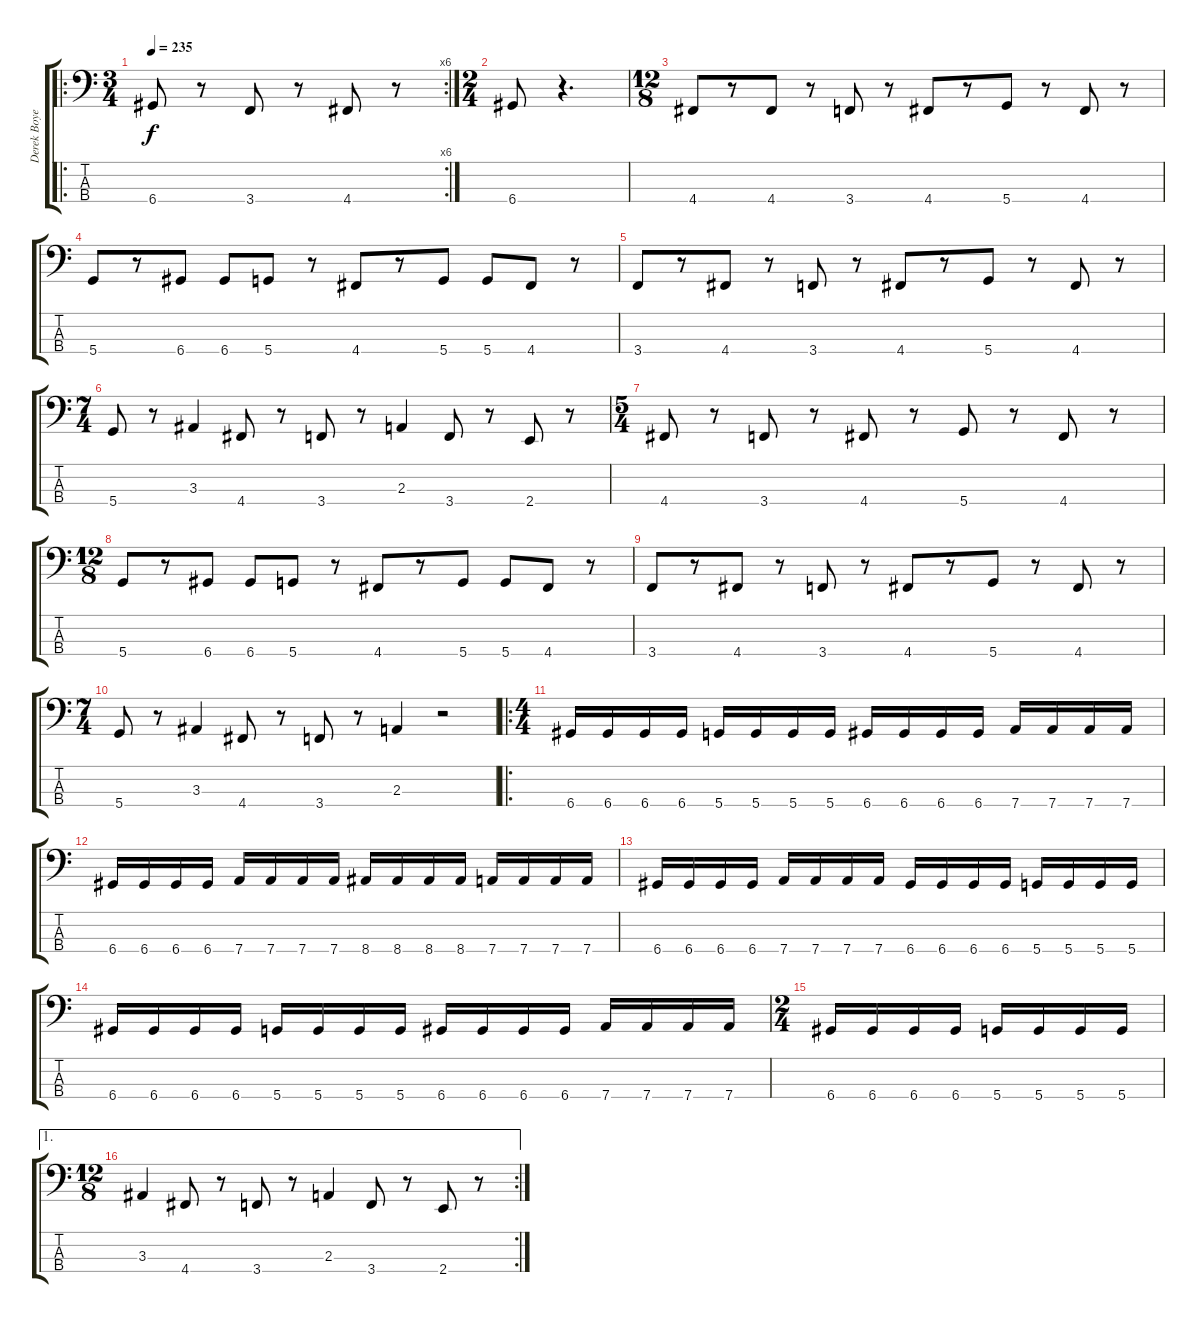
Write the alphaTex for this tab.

\track ("Derek Boyer" "Derek Boye") {instrument electricbassfinger}
\staff {score tabs}
\tuning (F2 C2 G1 D1) {hide}
\ro
\rc 6
\ts (3 4)
\tempo 235
\clef f4
\ks c
6.4.8{dy f} r.8 3.4.8 r.8 4.4.8 r.8 |
\ts (2 4)
6.4.8 r.4{d} |
\ts (12 8)
4.4.8 r.8 4.4.8 r.8 3.4.8 r.8 4.4.8 r.8 5.4.8 r.8 4.4.8 r.8 |
5.4.8 r.8 6.4.8 6.4.8 5.4.8 r.8 4.4.8 r.8 5.4.8 5.4.8 4.4.8 r.8 |
3.4.8 r.8 4.4.8 r.8 3.4.8 r.8 4.4.8 r.8 5.4.8 r.8 4.4.8 r.8 |
\ts (7 4)
5.4.8 r.8 3.3.4 4.4.8 r.8 3.4.8 r.8 2.3.4 3.4.8 r.8 2.4.8 r.8 |
\ts (5 4)
4.4.8 r.8 3.4.8 r.8 4.4.8 r.8 5.4.8 r.8 4.4.8 r.8 |
\ts (12 8)
5.4.8 r.8 6.4.8 6.4.8 5.4.8 r.8 4.4.8 r.8 5.4.8 5.4.8 4.4.8 r.8 |
3.4.8 r.8 4.4.8 r.8 3.4.8 r.8 4.4.8 r.8 5.4.8 r.8 4.4.8 r.8 |
\ts (7 4)
5.4.8 r.8 3.3.4 4.4.8 r.8 3.4.8 r.8 2.3.4 r.2 |
\ro
\ts (4 4)
6.4.16 6.4.16 6.4.16 6.4.16 5.4.16 5.4.16 5.4.16 5.4.16 6.4.16 6.4.16 6.4.16 6.4.16 7.4.16 7.4.16 7.4.16 7.4.16 |
6.4.16 6.4.16 6.4.16 6.4.16 7.4.16 7.4.16 7.4.16 7.4.16 8.4.16 8.4.16 8.4.16 8.4.16 7.4.16 7.4.16 7.4.16 7.4.16 |
6.4.16 6.4.16 6.4.16 6.4.16 7.4.16 7.4.16 7.4.16 7.4.16 6.4.16 6.4.16 6.4.16 6.4.16 5.4.16 5.4.16 5.4.16 5.4.16 |
6.4.16 6.4.16 6.4.16 6.4.16 5.4.16 5.4.16 5.4.16 5.4.16 6.4.16 6.4.16 6.4.16 6.4.16 7.4.16 7.4.16 7.4.16 7.4.16 |
\ts (2 4)
6.4.16 6.4.16 6.4.16 6.4.16 5.4.16 5.4.16 5.4.16 5.4.16 |
\ae 1
\rc 2
\ts (12 8)
3.3.4 4.4.8 r.8 3.4.8 r.8 2.3.4 3.4.8 r.8 2.4.8 r.8
